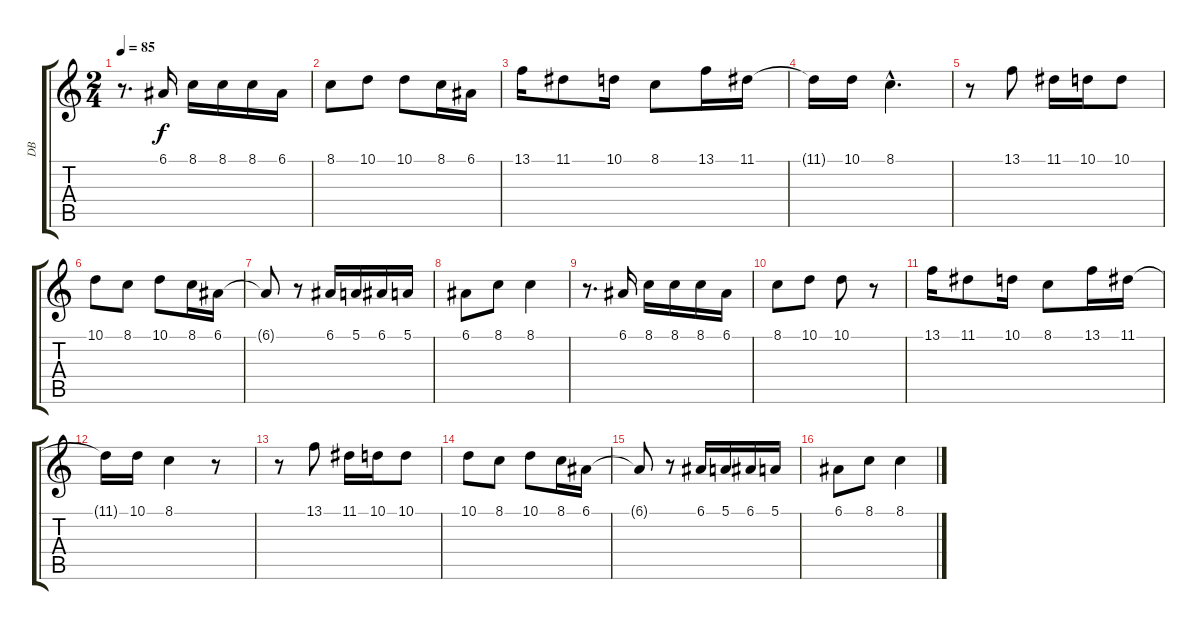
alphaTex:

\track ("DB" "DB") {instrument clarinet}
\staff {score tabs}
\tuning (E4 B3 G3 D3 A2 E2) {hide}
\ts (2 4)
\tempo 85
\clef g2
\ks c
r.8{d dy f} 6.1.16 8.1.16 8.1.16 8.1.16 6.1.16 |
8.1.8 10.1.8 10.1.8 8.1.16 6.1.16 |
13.1.16 11.1.8 10.1.16 8.1.8 13.1.16 11.1.16 |
11.1{t}.16 10.1.16 8.1{hac}.4{d} |
r.8 13.1.8 11.1.16 10.1.16 10.1.8 |
10.1.8 8.1.8 10.1.8 8.1.16 6.1.16 |
6.1{t}.8 r.8 6.1.16 5.1.16 6.1.16 5.1.16 |
6.1.8 8.1.8 8.1.4 |
r.8{d} 6.1.16 8.1.16 8.1.16 8.1.16 6.1.16 |
8.1.8 10.1.8 10.1.8 r.8 |
13.1.16 11.1.8 10.1.16 8.1.8 13.1.16 11.1.16 |
11.1{t}.16 10.1.16 8.1.4 r.8 |
r.8 13.1.8 11.1.16 10.1.16 10.1.8 |
10.1.8 8.1.8 10.1.8 8.1.16 6.1.16 |
6.1{t}.8 r.8 6.1.16 5.1.16 6.1.16 5.1.16 |
6.1.8 8.1.8 8.1.4
